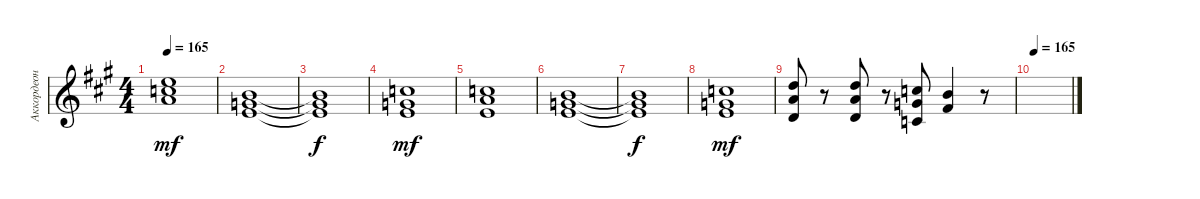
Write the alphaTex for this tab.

\track ("Аккордеон" "Аккордеон") {instrument accordion}
\staff {score}
\tuning (E4 B3 G3 D3 A2 E2) {hide}
\ts (4 4)
\tempo 165
\clef g2
\ks f#minor
(12.1 13.2 14.3).1{dy mf} |
(7.1 8.2 9.3).1 |
(7.1{t} 8.2{t} 9.3{t}).1{dy f} |
(8.1 8.2 9.3).1{dy mf} |
(8.1 10.2 9.3).1 |
(7.1 8.2 9.3).1 |
(7.1{t} 8.2{t} 9.3{t}).1{dy f} |
(8.1 8.2 9.3).1{dy mf} |
(10.1 10.2 7.3).8{volume 13} r.8 (10.1 10.2 7.3).8 r.8 (8.1 8.2 5.3).8 (7.1 7.2).4 r.8 |
\tempo 165
